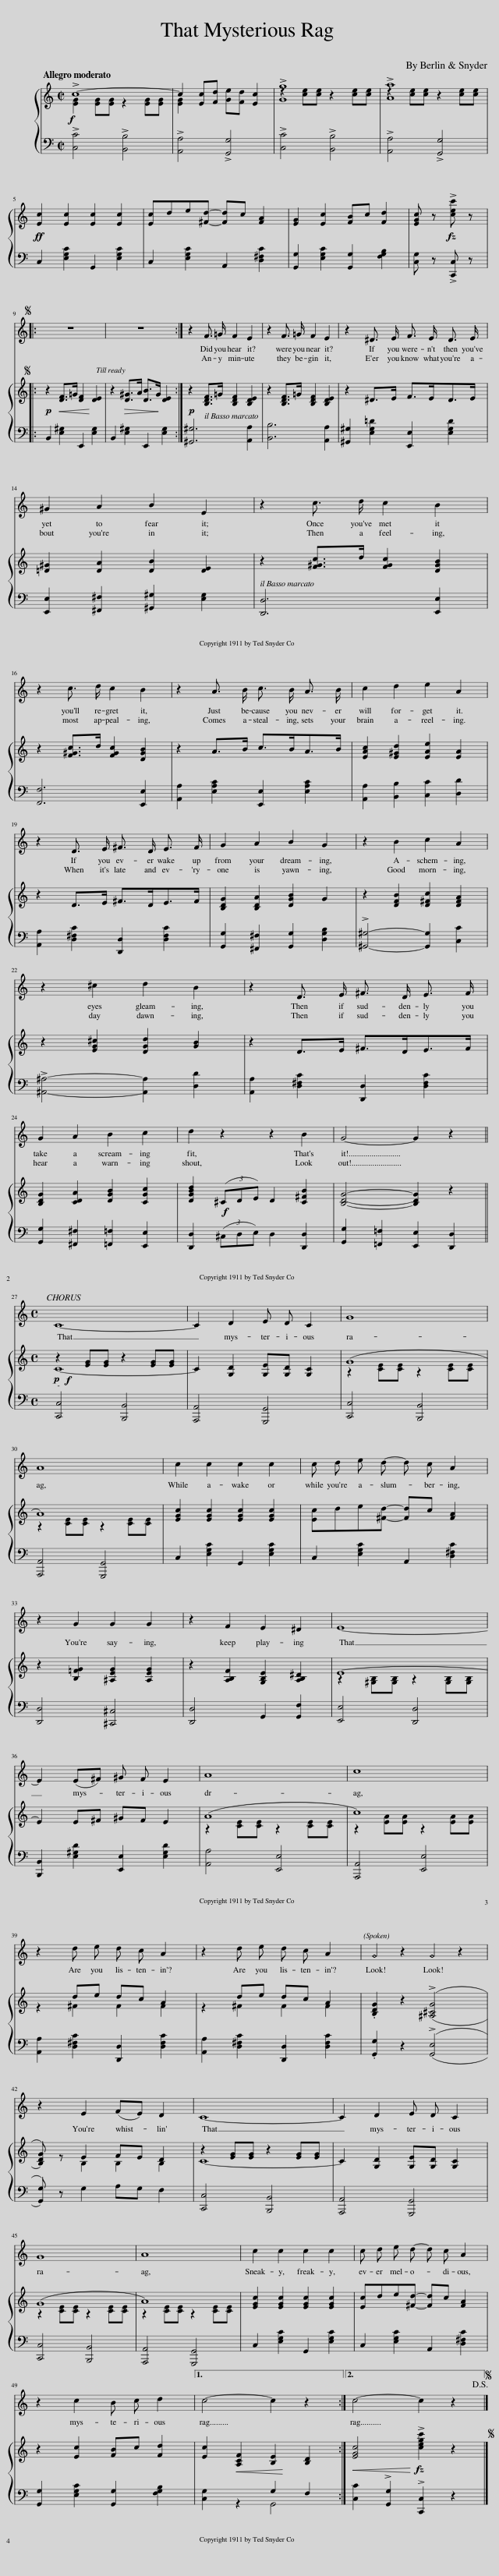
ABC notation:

X:1
%%score 1 { ( 2 3 ) | ( 4 5 ) }
L:1/8
Q:1/4=180
M:2/2
I:linebreak $
K:C
V:1 treble
V:2 treble
V:3 treble
V:4 bass
V:5 bass
V:1
 z8 | z8 | z8 | z8 |$ z8 | %5
 z8 | z8 |[Q:1/4=90] z4 |:$S[Q:1/4=180] z8 | z8 :| %10
 z2 F3/2 =G/ F2 E2 | z2 F3/2 =G/ F2 E2 | z2 ^D3/2 E/ F3/2 E/ D3/2 E/ |$ ^G2 A2 B2 E2 | z2 c3/2 d/ c2 B2 |$ %15
 z2 c3/2 d/ c2 B2 | z2 A3/2 B/ c3/2 B/ A3/2 B/ | c2 d2 e2 A2 |$ z2 D3/2 E/ ^F3/2 D/ E3/2 F/ | G2 A2 B2 G2 | %20
 z2 B2 c2 A2 |$ z2 ^c2 d2 B2 | z2 D3/2 E/ ^F3/2 D/ E3/2 F/ |$ G2 A2 B2 c2 | d2 z2 z2 B2 | %25
 G4- G2 z2 |:$[M:4/4] C8- | C2 D2 E D C2 | G8 |$ A8 | %30
 c2 c2 c2 c2 | c d e d- d c A2 |$ z2 G2 G2 G2 | z2 F2 E2 ^D2 | E8- |$ %35
 E2 (E^F) ^G F E2 | A8 | c8 |$ z2 d e d c A2 | z2 d e d c A2 | %40
 G2 z2 G2 z2 |$ z2 E2 (FE) D2 | C8- | C2 D2 E D C2 |$ G8 | %45
 A8 | c2 c2 c2 c2 | c d e d- d c A2 |$ z2 c2 B c d2 |1 c4- c2 z2 :|2 %50
SS c4- c2 z2!D.S.! |] %51
V:2
!f! !>!c8- | c2 [Ec][Fd] [Ge][Fd] [Ec]2 | !>![Gg]8 | !>![Aa]8 |$!ff! [Ec]2 [Ec]2 [Ec]2 [Ec]2 | %5
 [Ec]de[^Fd]- [Fd]c [FA]2 | [EG]2 [Ec]2 [FB]c [Fd]2 | [EGc] z !>![cec'] z |:$!p! z2!<(! [DF]>=G [DF]2 [DE]2!<)! | z2!>(! [D^G]>A [DB]>G!>)! [DE]2 :| %10
!p! z2 [B,DF]>=G [B,DF]2 [B,DE]2 | z2 [B,DF]>=G [B,DF]2 [B,DE]2 | z2 ^D>E F>ED>E |$ [=D^G]2 [DA]2 [DB]2 [DE]2 | z2 [F^Gc]>d [FGc]2 [DGB]2 |$ %15
 z2 [F^Gc]>d [FGc]2 [DGB]2 | z2 A>B c>BA>B | [EAc]2 [E^Gd]2 [EAe]2 [EA]2 |$ z2 D>E ^F>DE>F | [B,DG]2 [B,DA]2 [DGB]2 G2 | %20
 z2 [DFB]2 [D^Fc]2 [DFA]2 |$ z2 [EG^c]2 [DGd]2 [GB]2 | z2 D>E ^F>DE>F |$ [B,DG]2 [CDA]2 [DGB]2 [CGc]2 | [DGBd]2!f! (3(^CDE) D2 [C^FB]2 | %25
 [B,DG]4- [B,DG]2 z2 |:$[M:4/4]!p!!f! C8- | C2 [G,D]2 [G,E][G,D] [G,C]2 | (G8 |$ A8) | %30
 [EGc]2 [EGc]2 [EGc]2 [EGc]2 | [Ec]de[^Fd]- [Fd]c [FA]2 |$ z2 [B,=FG]2 [^A,EG]2 [A,EG]2 | z2 [A,B,F]2 [G,B,E]2 [A,B,^D]2 | E8- |$ %35
 E2 E^F ^GF E2 | (A8 | c8) |$ z2 de dc A2 | z2 de dc A2 | %40
 .[B,DG]2 z2 ((!>![^A,^CG]4 |$ [B,DG])) z E2 FE D2 | C8- | C2 [G,D]2 [G,E][G,D] [G,C]2 |$ (G8 | %45
 A8) | [EGc]2 [EGc]2 [EGc]2 [EGc]2 | [Ec]de[^Fd]- [Fd]c [FA]2 |$ z2 [Ec]2 [FB]c [Fd]2 |1 [Ec]2!<(! [A,CF]2 [B,E]2!<)! [B,D]2 :|2 %50
!<(! [EGc]4!<)! !>![cegc']2 z2 |] %51
V:3
 [EG]2 [EG][EG] z2 [EG][EG] | [EG]2 x6 | z2 [ce][ce] z2 [ce][ce] | z2 [ce][ce] z2 [ce][ce] |$ x8 | %5
 x8 | x8 | x4 |:$ x8 | x8 :| %10
 x8 | x8 | x8 |$ x8 | x8 |$ %15
 x8 | x8 | x8 |$ x8 | x8 | %20
 x8 |$ x8 | x8 |$ x8 | x8 | %25
 x8 |:$[M:4/4] z2 [EG][EG] z2 [EG][EG] | x8 | z2 [CE][CE] z2 [CE][CE] |$ z2 [CE][CE] z2 [CE][CE] | %30
 x8 | x8 |$ x8 | x8 | z2 [^G,B,][G,B,] z2 [G,B,][G,B,] |$ %35
 x8 | z2 [CE][CE] z2 [CE][CE] | z2 [EA][EA] z2 [EA][EA] |$ x2 ^F2 F2 F2 | x2 ^F2 F2 F2 | %40
 x8 |$ x2 B,2 B,2 B,2 | z2 [EG][EG] z2 [EG][EG] | x8 |$ z2 [CE][CE] z2 [CE][CE] | %45
 z2 [CE][CE] z2 [CE][CE] | x8 | x8 |$ x8 |1 x8 :|2 %50
 x8 |] %51
V:4
 !>![C,C]4 !>![B,,B,]4 | !>![A,,A,]4 !>![G,,G,]4 | !>![C,C]4 !>![B,,B,]4 | !>![A,,A,]4 !>![G,,G,]4 |$ C,2 [E,G,C]2 G,,2 [E,G,C]2 | %5
 C,2 [E,G,C]2 A,,2 [D,^F,C]2 | [G,,G,]2 [E,G,C]2 [G,,G,]2 [F,G,B,]2 | [C,G,] z !>![C,,C,] z |:$ B,,2 [E,^G,]2 E,,2 [E,G,]2 | B,,2 [E,^G,]2 E,,2 [E,G,]2 :| %10
 [^G,,^G,]6 [A,,A,]2 | [B,,B,]6 [A,,A,]2 | [^G,,^G,]2 [E,G,=D]2 [E,,E,]2 [E,G,D]2 |$ [E,,E,]2 [^F,,^F,]2 [^G,,^G,]2 [E,G,]2 | [D,,D,]6 [E,,E,]2 |$ %15
 [F,,F,]6 [E,,E,]2 | [A,,A,]2 [E,A,C]2 [E,,E,]2 [E,A,C]2 | [A,,A,]2 [B,,B,]2 [C,C]2 [D,D]2 |$ [A,,A,]2 [D,^F,C]2 [D,,D,]2 [D,F,C]2 | [G,,G,]2 [^F,,^F,]2 [G,,G,]2 [D,G,B,]2 | %20
 !>![^G,,^G,]4- [G,,G,]2 [C,C]2 |$ !>![^A,,^A,]4- [A,,A,]2 [D,D]2 | [A,,A,]2 [D,^F,C]2 [D,,D,]2 [D,F,C]2 |$ [G,,G,]2 [^F,,^F,]2 [=F,,=F,]2 [E,,E,]2 | [D,,D,]2 (3(^C,D,E,) D,2 [D,,D,]2 | %25
 [G,,G,]2 [=F,,=F,]2 [E,,E,]2 [D,,D,]2 |:$[M:4/4] [C,,C,]4 [B,,,B,,]4 | [A,,,A,,]4 [G,,,G,,]4 | [C,,C,]4 [B,,,B,,]4 |$ [A,,,A,,]4 [G,,,G,,]4 | %30
 C,2 [E,G,C]2 G,,2 [E,G,C]2 | C,2 [E,G,C]2 A,,2 [D,^F,C]2 |$ [D,,D,]4 [^C,,^C,]4 | [D,,D,]4 G,,2 [G,,F,]2 | [E,,E,]4 [D,,D,]4 |$ %35
 [B,,,B,,]2 [E,^G,D]2 [E,,E,]2 [E,G,D]2 | [A,,A,]4 [E,,E,]4 | [A,,,A,,]4 [E,,E,]4 |$ [A,,A,]2 [D,^F,C]2 [D,,D,]2 [D,F,C]2 | [A,,A,]2 [D,^F,C]2 [D,,D,]2 [D,F,C]2 | %40
 .[G,,G,]2 z2 ((!>![G,,E,]4 |$ [G,,G,])) z G,2 A,G, F,2 | [C,,C,]4 [B,,,B,,]4 | [A,,,A,,]4 [G,,,G,,]4 |$ [C,,C,]4 [B,,,B,,]4 | %45
 [A,,,A,,]4 [G,,,G,,]4 | C,2 [E,G,C]2 G,,2 [E,G,C]2 | C,2 [E,G,C]2 A,,2 [D,^F,C]2 |$ [G,,G,]2 [E,G,C]2 [G,,G,]2 [F,G,B,]2 |1 [C,G,]2 z2 G,2 F,2 :|2 %50
 [C,C]2 !>![G,,G,]2 !>![C,,C,]2 z2 |] %51
V:5
 x8 | x8 | x8 | x8 |$ x8 | %5
 x8 | x8 | x4 |:$ x8 | x8 :| %10
 x8 | x8 | x8 |$ x8 | x8 |$ %15
 x8 | x8 | x8 |$ x8 | x8 | %20
 x8 |$ x8 | x8 |$ x8 | x8 | %25
 x8 |:$[M:4/4] x8 | x8 | x8 |$ x8 | %30
 x8 | x8 |$ x8 | x8 | x8 |$ %35
 x8 | x8 | x8 |$ x8 | x8 | %40
 x8 |$ x8 | x8 | x8 |$ x8 | %45
 x8 | x8 | x8 |$ x8 |1 x4 G,,4 :|2 %50
 x8 |] %51
